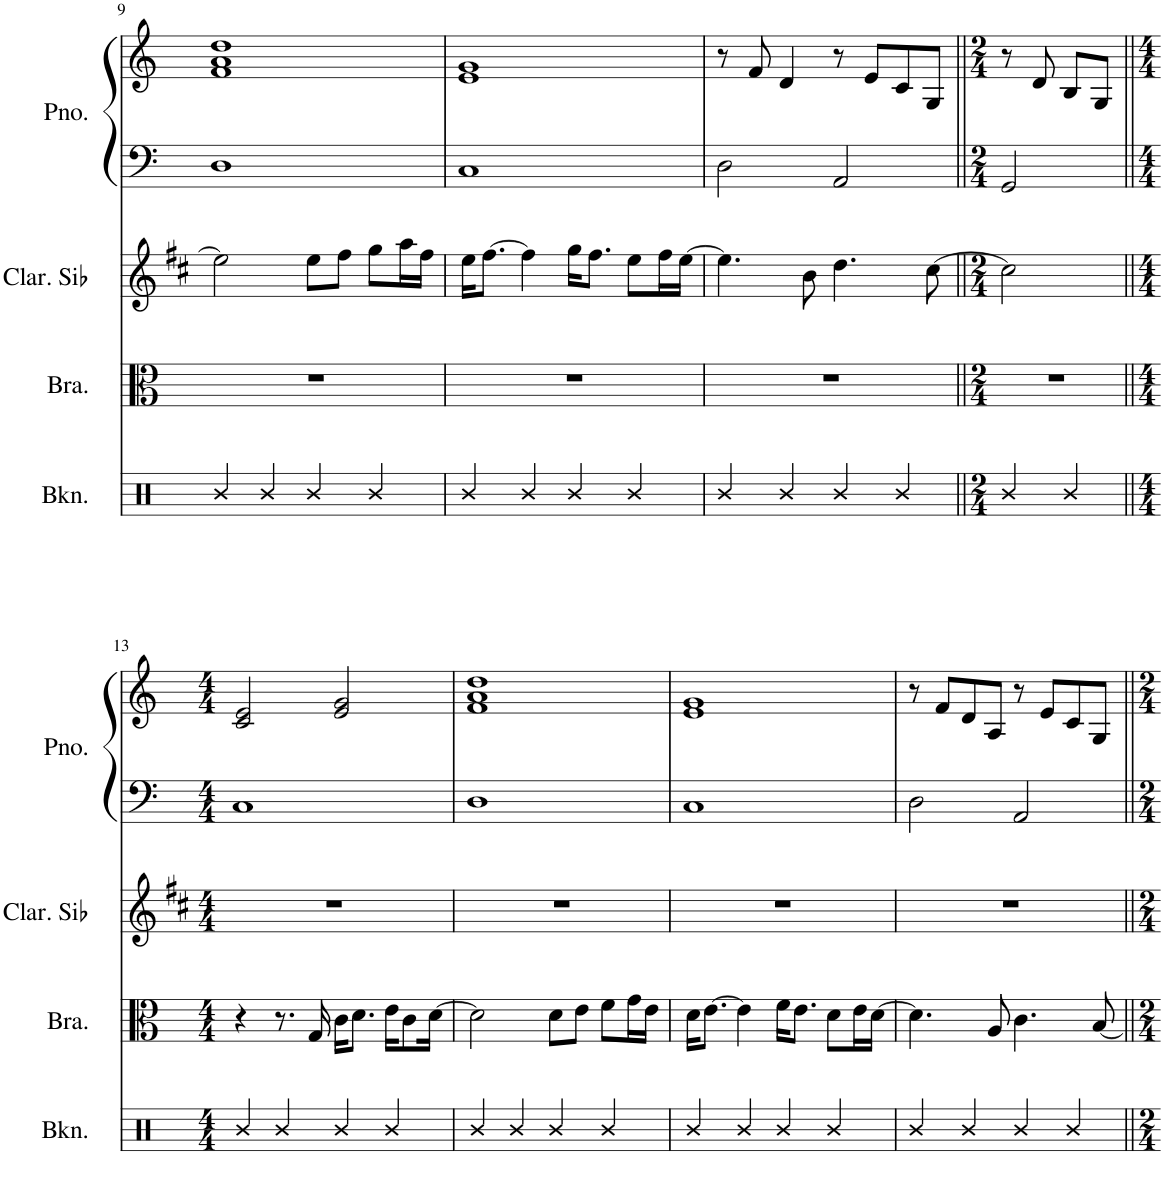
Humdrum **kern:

**kern	**kern	**kern	**kern	**kern
*part4	*part3	*part2	*part1	*part1
*staff5	*staff4	*staff3	*staff2	*staff1
*I"Becken	*I"Bratsche	*I"Clarinette en Sib	*I"Piano	*
*I'Bkn.	*I'Bra.	*I'Clar. Sib	*I'Pno.	*
!!LO:PB:g=z
*clefX	*clefC3	*clefG2	*clefF4	*clefG2
*	*	*Trd1c2	*	*
*k[]	*k[]	*k[f#c#]	*k[]	*k[]
*M4/4	*M4/4	*M4/4	*M4/4	*M4/4
=9	=9	=9	=9	=9
4R/	1r	2ee\]	1D	1f 1a 1dd
4R/	.	.	.	.
4R/	.	8ee\L	.	.
.	.	8ff#\J	.	.
4R/	.	8gg\L	.	.
.	.	16aa\L	.	.
.	.	16ff#\JJ	.	.
=10	=10	=10	=10	=10
4R/	1r	16ee\KL	1C	1e 1g
.	.	[8.ff#\J	.	.
4R/	.	4ff#\]	.	.
4R/	.	16gg\KL	.	.
.	.	8.ff#\J	.	.
4R/	.	8ee\L	.	.
.	.	16ff#\L	.	.
.	.	[16ee\JJ	.	.
=11	=11	=11	=11	=11
4R/	1r	4.ee\]	2D\	8r
.	.	.	.	8f/
4R/	.	.	.	4d/
.	.	8b\	.	.
4R/	.	4.dd\	2AA/	8r
.	.	.	.	8e/L
4R/	.	.	.	8c/
.	.	[8cc#\	.	8G/J
=12||	=12||	=12||	=12||	=12||
*M2/4	*M2/4	*M2/4	*M2/4	*M2/4
4R/	2r	2cc#\]	2GG/	8r
.	.	.	.	8d/
4R/	.	.	.	8B/L
.	.	.	.	8G/J
!!LO:LB:g=z
=13||	=13||	=13||	=13||	=13||
*M4/4	*M4/4	*M4/4	*M4/4	*M4/4
4R/	4r	1r	1C	2c/ 2e/
4R/	8.r	.	.	.
.	16G/	.	.	.
4R/	16c\KL	.	.	2e/ 2g/
.	8.d\J	.	.	.
4R/	16e\KL	.	.	.
.	8c\	.	.	.
.	[16d\Jk	.	.	.
=14	=14	=14	=14	=14
4R/	2d\]	1r	1D	1f 1a 1dd
4R/	.	.	.	.
4R/	8d\L	.	.	.
.	8e\J	.	.	.
4R/	8f\L	.	.	.
.	16g\L	.	.	.
.	16e\JJ	.	.	.
=15	=15	=15	=15	=15
4R/	16d\KL	1r	1C	1e 1g
.	[8.e\J	.	.	.
4R/	4e\]	.	.	.
4R/	16f\KL	.	.	.
.	8.e\J	.	.	.
4R/	8d\L	.	.	.
.	16e\L	.	.	.
.	[16d\JJ	.	.	.
=16	=16	=16	=16	=16
4R/	4.d\]	1r	2D\	8r
.	.	.	.	8f/L
4R/	.	.	.	8d/
.	8A/	.	.	8A/J
4R/	4.c\	.	2AA/	8r
.	.	.	.	8e/L
4R/	.	.	.	8c/
.	[8B/	.	.	8G/J
=||	=||	=||	=||	=||
*-	*-	*-	*-	*-
